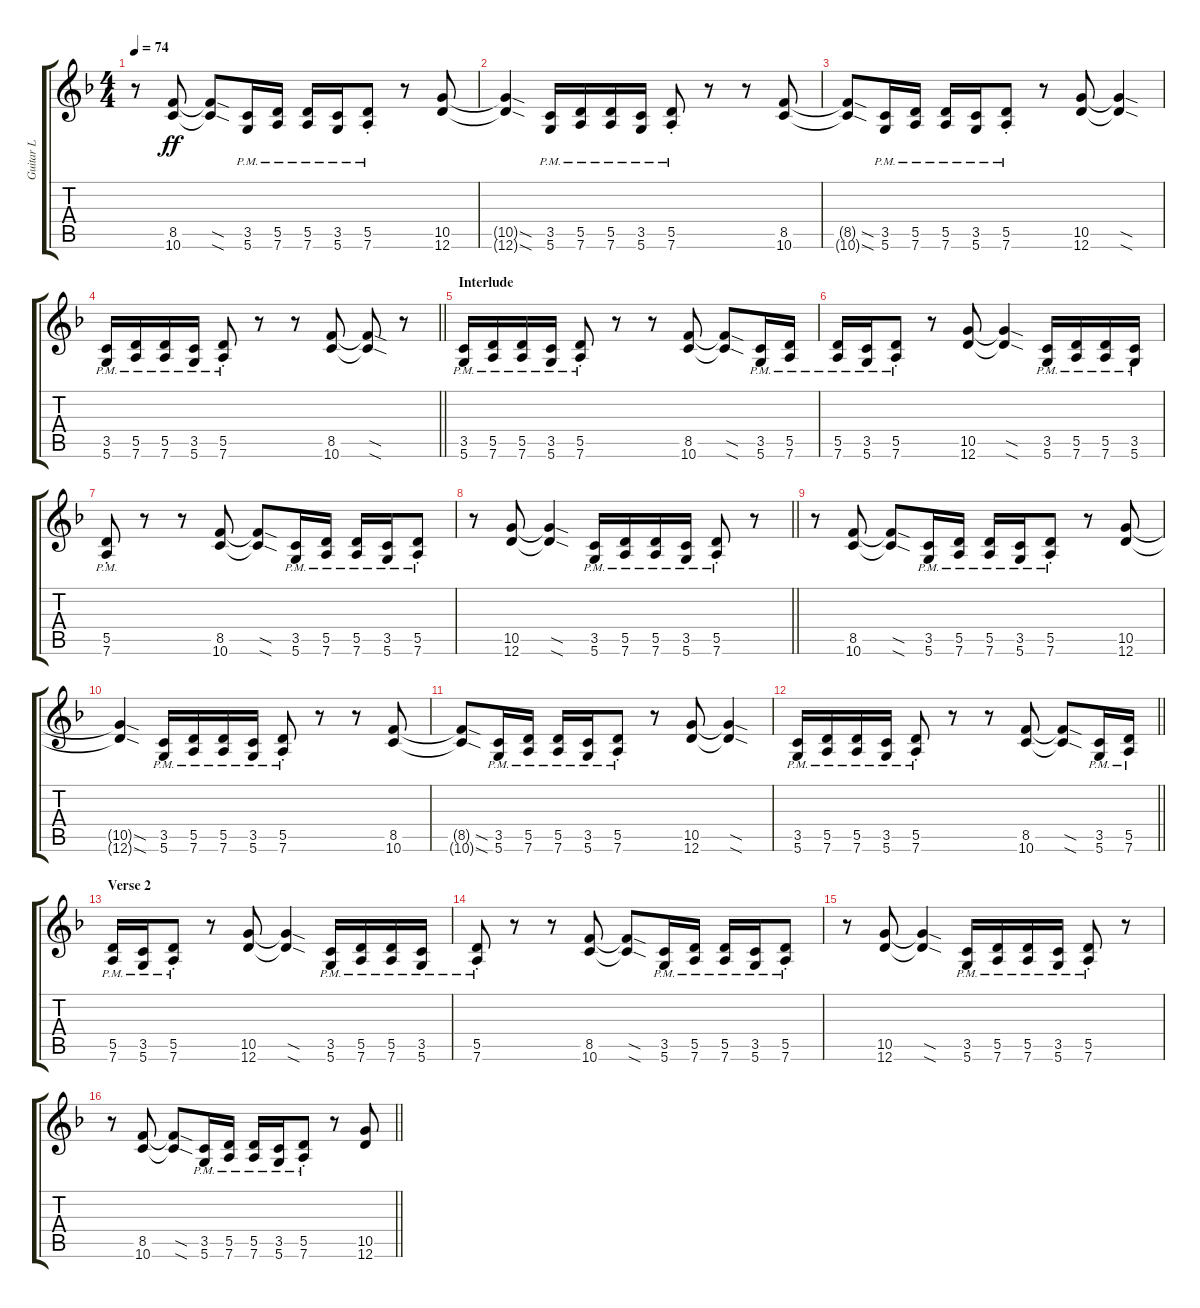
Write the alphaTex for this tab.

\track ("Guitar L" "Guitar L") {instrument overdrivenguitar}
\staff {score tabs}
\tuning (E4 B3 G3 D3 A2 D2) {hide}
\ts (4 4)
\tempo 74
\clef g2
\ks f
r.8{dy ff} (8.5 10.6).8 (8.5{sod t} 10.6{sod t}).8 (3.5{pm} 5.6{pm}).16 (5.5{pm} 7.6{pm}).16 (5.5{pm} 7.6{pm}).16 (3.5{pm} 5.6{pm}).16 (5.5{pm st} 7.6{pm st}).8 r.8 (10.5 12.6).8 |
(10.5{sod t} 12.6{sod t}).4 (3.5{pm} 5.6{pm}).16 (5.5{pm} 7.6{pm}).16 (5.5{pm} 7.6{pm}).16 (3.5{pm} 5.6{pm}).16 (5.5{pm st} 7.6{pm st}).8 r.8 r.8 (8.5 10.6).8 |
(8.5{sod t} 10.6{sod t}).8 (3.5{pm} 5.6{pm}).16 (5.5{pm} 7.6{pm}).16 (5.5{pm} 7.6{pm}).16 (3.5{pm} 5.6{pm}).16 (5.5{pm st} 7.6{pm st}).8 r.8 (10.5 12.6).8 (10.5{sod t} 12.6{sod t}).4 |
\barLineRight lightlight
(3.5{pm} 5.6{pm}).16 (5.5{pm} 7.6{pm}).16 (5.5{pm} 7.6{pm}).16 (3.5{pm} 5.6{pm}).16 (5.5{pm st} 7.6{pm st}).8 r.8 r.8 (8.5 10.6).8 (8.5{sod t} 10.6{sod t}).8 r.8 |
\section ("" "Interlude")
(3.5{pm} 5.6{pm}).16 (5.5{pm} 7.6{pm}).16 (5.5{pm} 7.6{pm}).16 (3.5{pm} 5.6{pm}).16 (5.5{pm st} 7.6{pm st}).8 r.8 r.8 (8.5 10.6).8 (8.5{sod t} 10.6{sod t}).8 (3.5{pm} 5.6{pm}).16 (5.5{pm} 7.6{pm}).16 |
(5.5{pm} 7.6{pm}).16 (3.5{pm} 5.6{pm}).16 (5.5{pm st} 7.6{pm st}).8 r.8 (10.5 12.6).8 (10.5{sod t} 12.6{sod t}).4 (3.5{pm} 5.6{pm}).16 (5.5{pm} 7.6{pm}).16 (5.5{pm} 7.6{pm}).16 (3.5{pm} 5.6{pm}).16 |
(5.5{pm st} 7.6{pm st}).8 r.8 r.8 (8.5 10.6).8 (8.5{sod t} 10.6{sod t}).8 (3.5{pm} 5.6{pm}).16 (5.5{pm} 7.6{pm}).16 (5.5{pm} 7.6{pm}).16 (3.5{pm} 5.6{pm}).16 (5.5{pm st} 7.6{pm st}).8 |
\barLineRight lightlight
r.8 (10.5 12.6).8 (10.5{sod t} 12.6{sod t}).4 (3.5{pm} 5.6{pm}).16 (5.5{pm} 7.6{pm}).16 (5.5{pm} 7.6{pm}).16 (3.5{pm} 5.6{pm}).16 (5.5{pm st} 7.6{pm st}).8 r.8 |
r.8 (8.5 10.6).8 (8.5{sod t} 10.6{sod t}).8 (3.5{pm} 5.6{pm}).16 (5.5{pm} 7.6{pm}).16 (5.5{pm} 7.6{pm}).16 (3.5{pm} 5.6{pm}).16 (5.5{pm st} 7.6{pm st}).8 r.8 (10.5 12.6).8 |
(10.5{sod t} 12.6{sod t}).4 (3.5{pm} 5.6{pm}).16 (5.5{pm} 7.6{pm}).16 (5.5{pm} 7.6{pm}).16 (3.5{pm} 5.6{pm}).16 (5.5{pm st} 7.6{pm st}).8 r.8 r.8 (8.5 10.6).8 |
(8.5{sod t} 10.6{sod t}).8 (3.5{pm} 5.6{pm}).16 (5.5{pm} 7.6{pm}).16 (5.5{pm} 7.6{pm}).16 (3.5{pm} 5.6{pm}).16 (5.5{pm st} 7.6{pm st}).8 r.8 (10.5 12.6).8 (10.5{sod t} 12.6{sod t}).4 |
\barLineRight lightlight
(3.5{pm} 5.6{pm}).16 (5.5{pm} 7.6{pm}).16 (5.5{pm} 7.6{pm}).16 (3.5{pm} 5.6{pm}).16 (5.5{pm st} 7.6{pm st}).8 r.8 r.8 (8.5 10.6).8 (8.5{sod t} 10.6{sod t}).8 (3.5{pm} 5.6{pm}).16 (5.5{pm} 7.6{pm}).16 |
\section ("" "Verse 2")
(5.5{pm} 7.6{pm}).16 (3.5{pm} 5.6{pm}).16 (5.5{pm st} 7.6{pm st}).8 r.8 (10.5 12.6).8 (10.5{sod t} 12.6{sod t}).4 (3.5{pm} 5.6{pm}).16 (5.5{pm} 7.6{pm}).16 (5.5{pm} 7.6{pm}).16 (3.5{pm} 5.6{pm}).16 |
(5.5{pm st} 7.6{pm st}).8 r.8 r.8 (8.5 10.6).8 (8.5{sod t} 10.6{sod t}).8 (3.5{pm} 5.6{pm}).16 (5.5{pm} 7.6{pm}).16 (5.5{pm} 7.6{pm}).16 (3.5{pm} 5.6{pm}).16 (5.5{pm st} 7.6{pm st}).8 |
r.8 (10.5 12.6).8 (10.5{sod t} 12.6{sod t}).4 (3.5{pm} 5.6{pm}).16 (5.5{pm} 7.6{pm}).16 (5.5{pm} 7.6{pm}).16 (3.5{pm} 5.6{pm}).16 (5.5{pm st} 7.6{pm st}).8 r.8 |
\barLineRight lightlight
r.8 (8.5 10.6).8 (8.5{sod t} 10.6{sod t}).8 (3.5{pm} 5.6{pm}).16 (5.5{pm} 7.6{pm}).16 (5.5{pm} 7.6{pm}).16 (3.5{pm} 5.6{pm}).16 (5.5{pm st} 7.6{pm st}).8 r.8 (10.5 12.6).8
